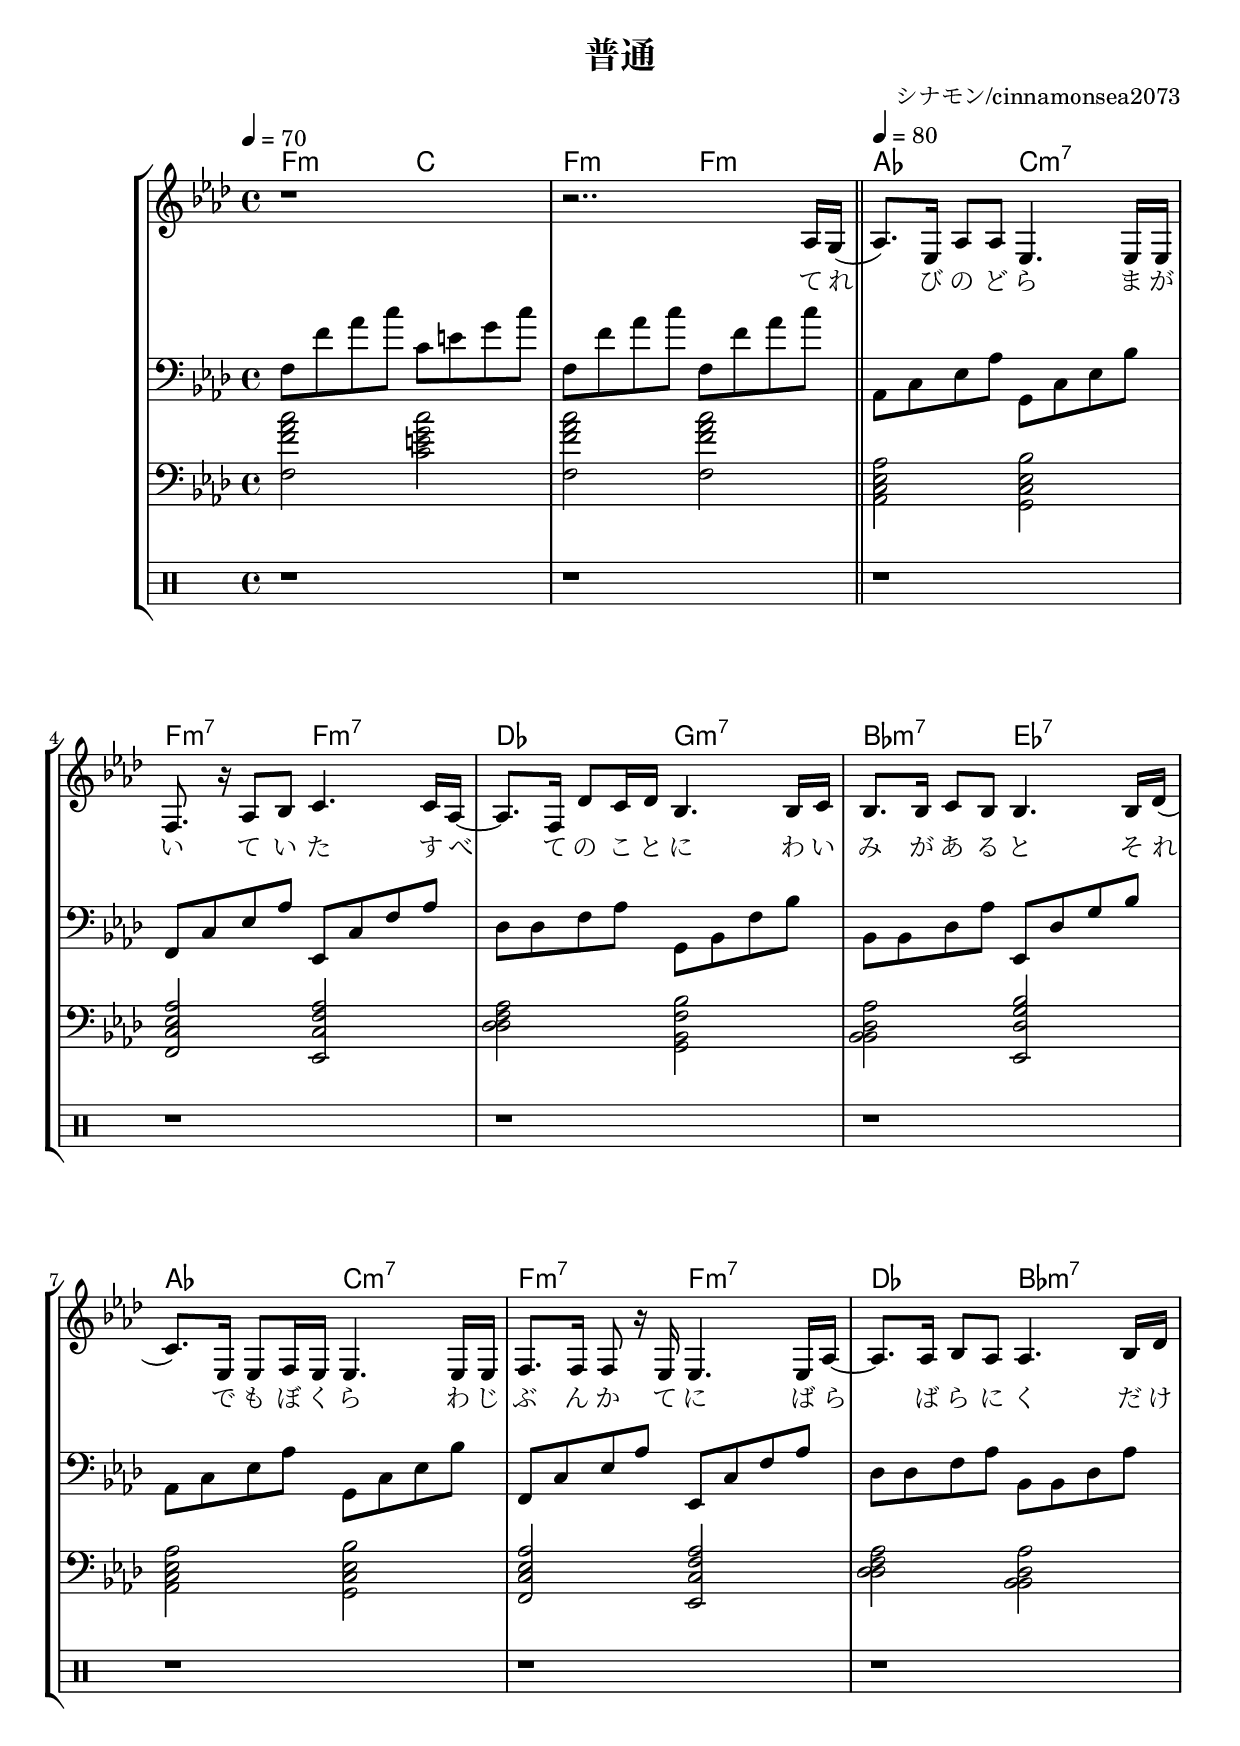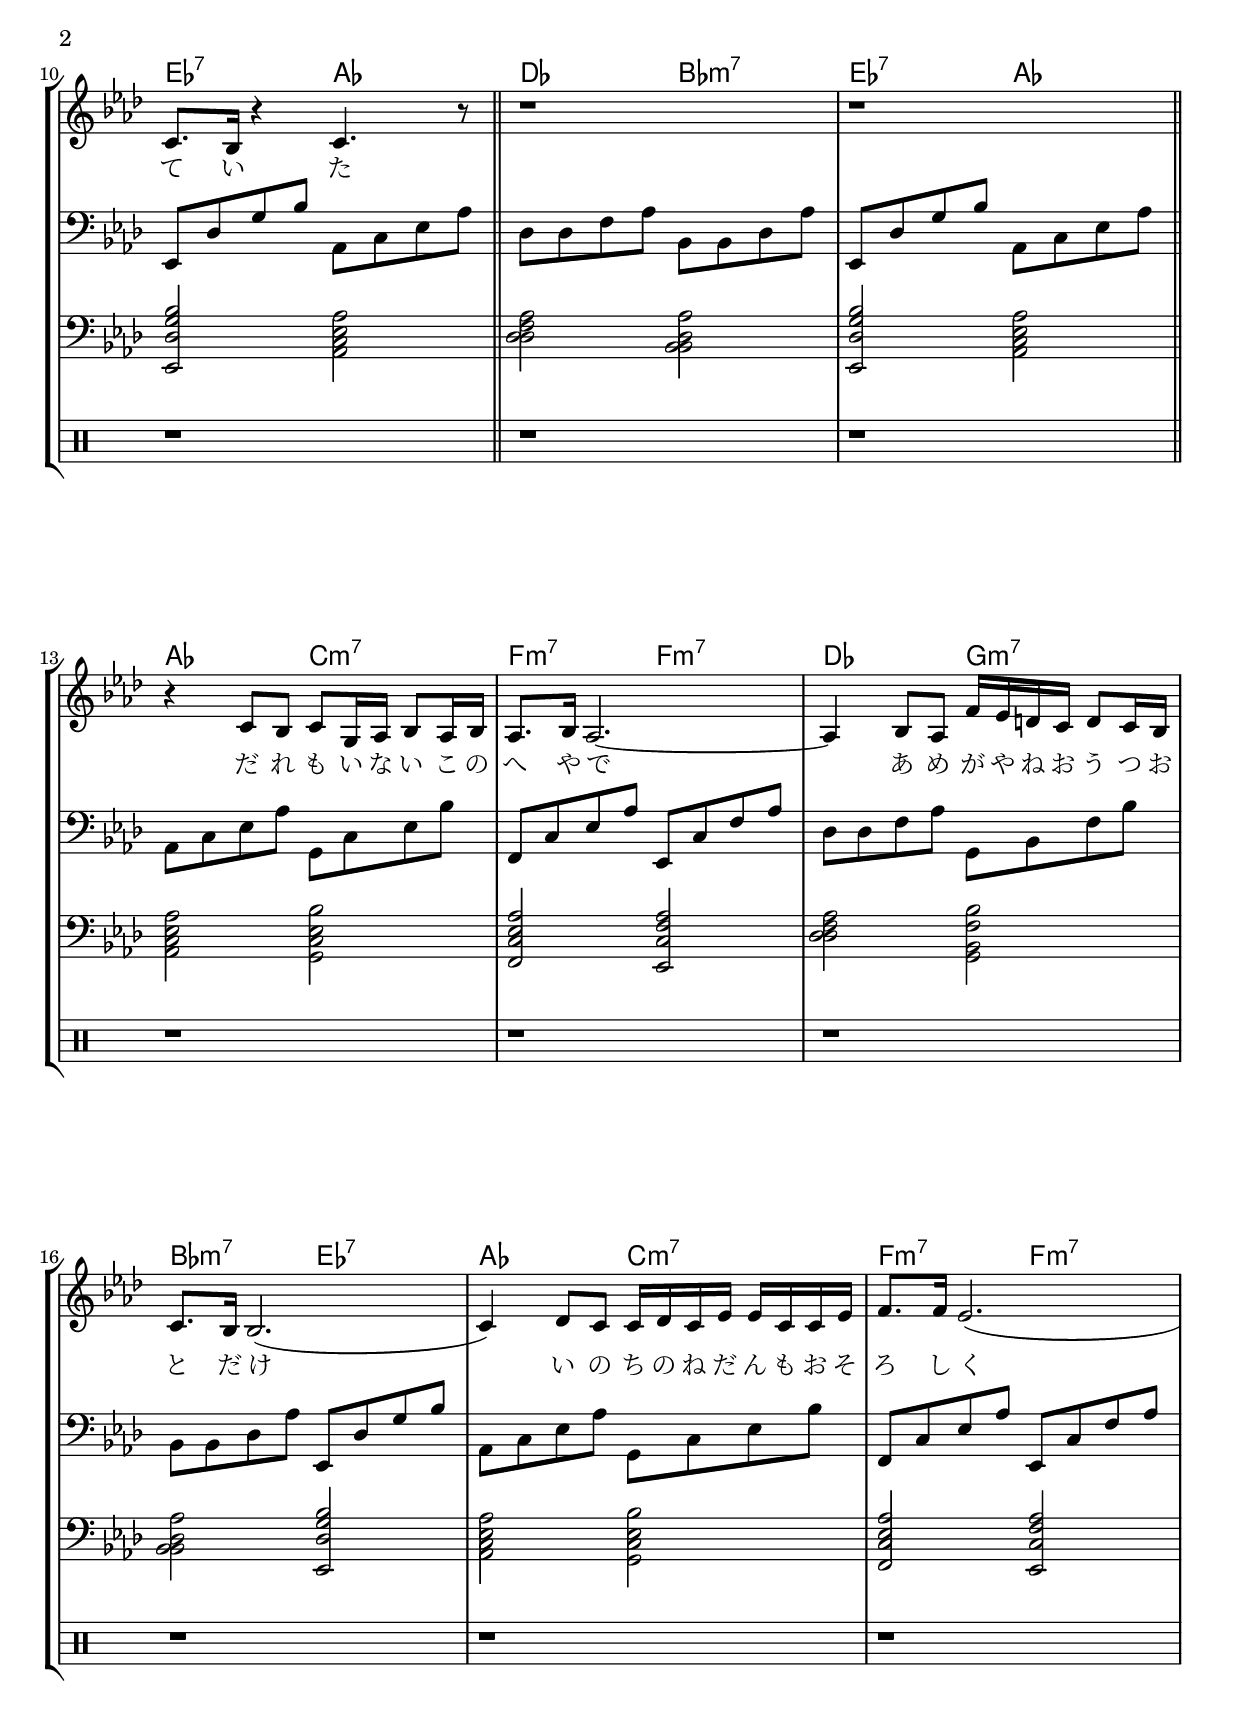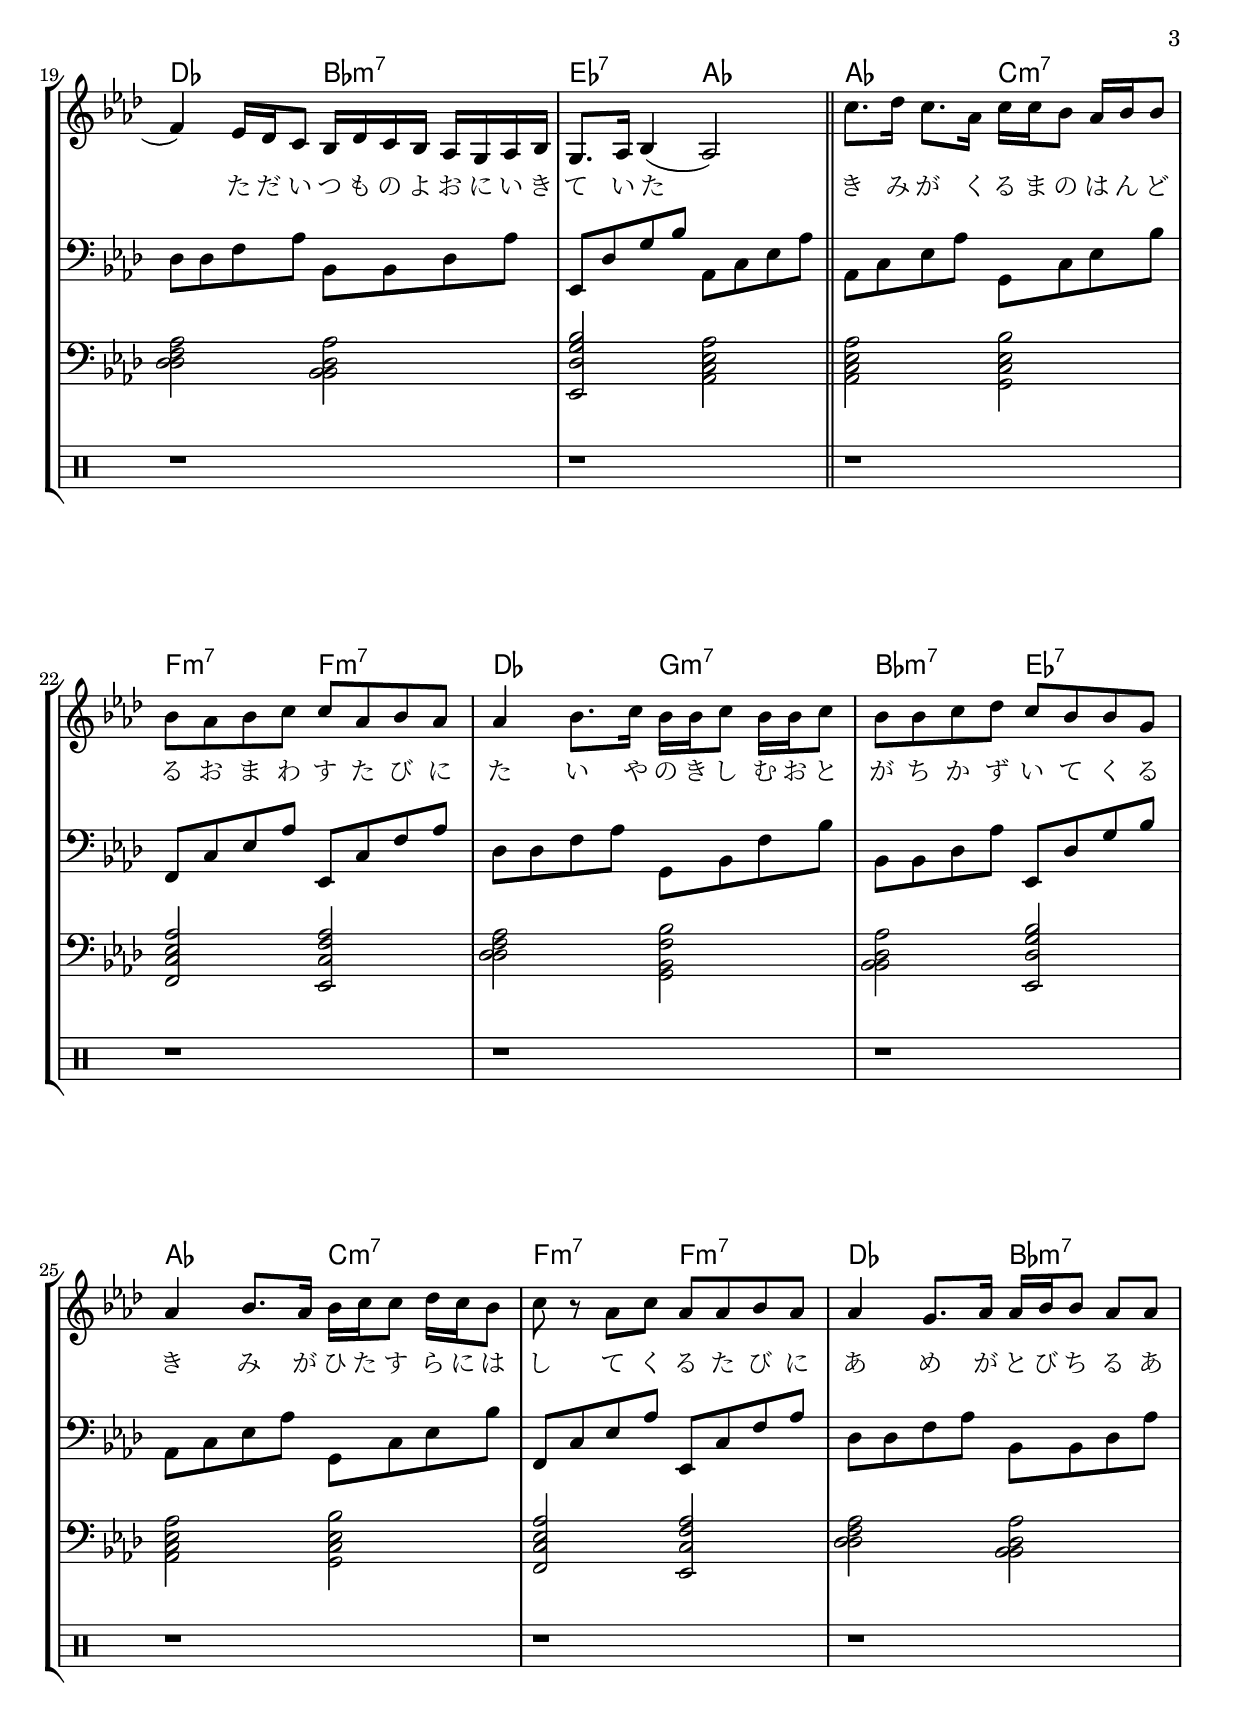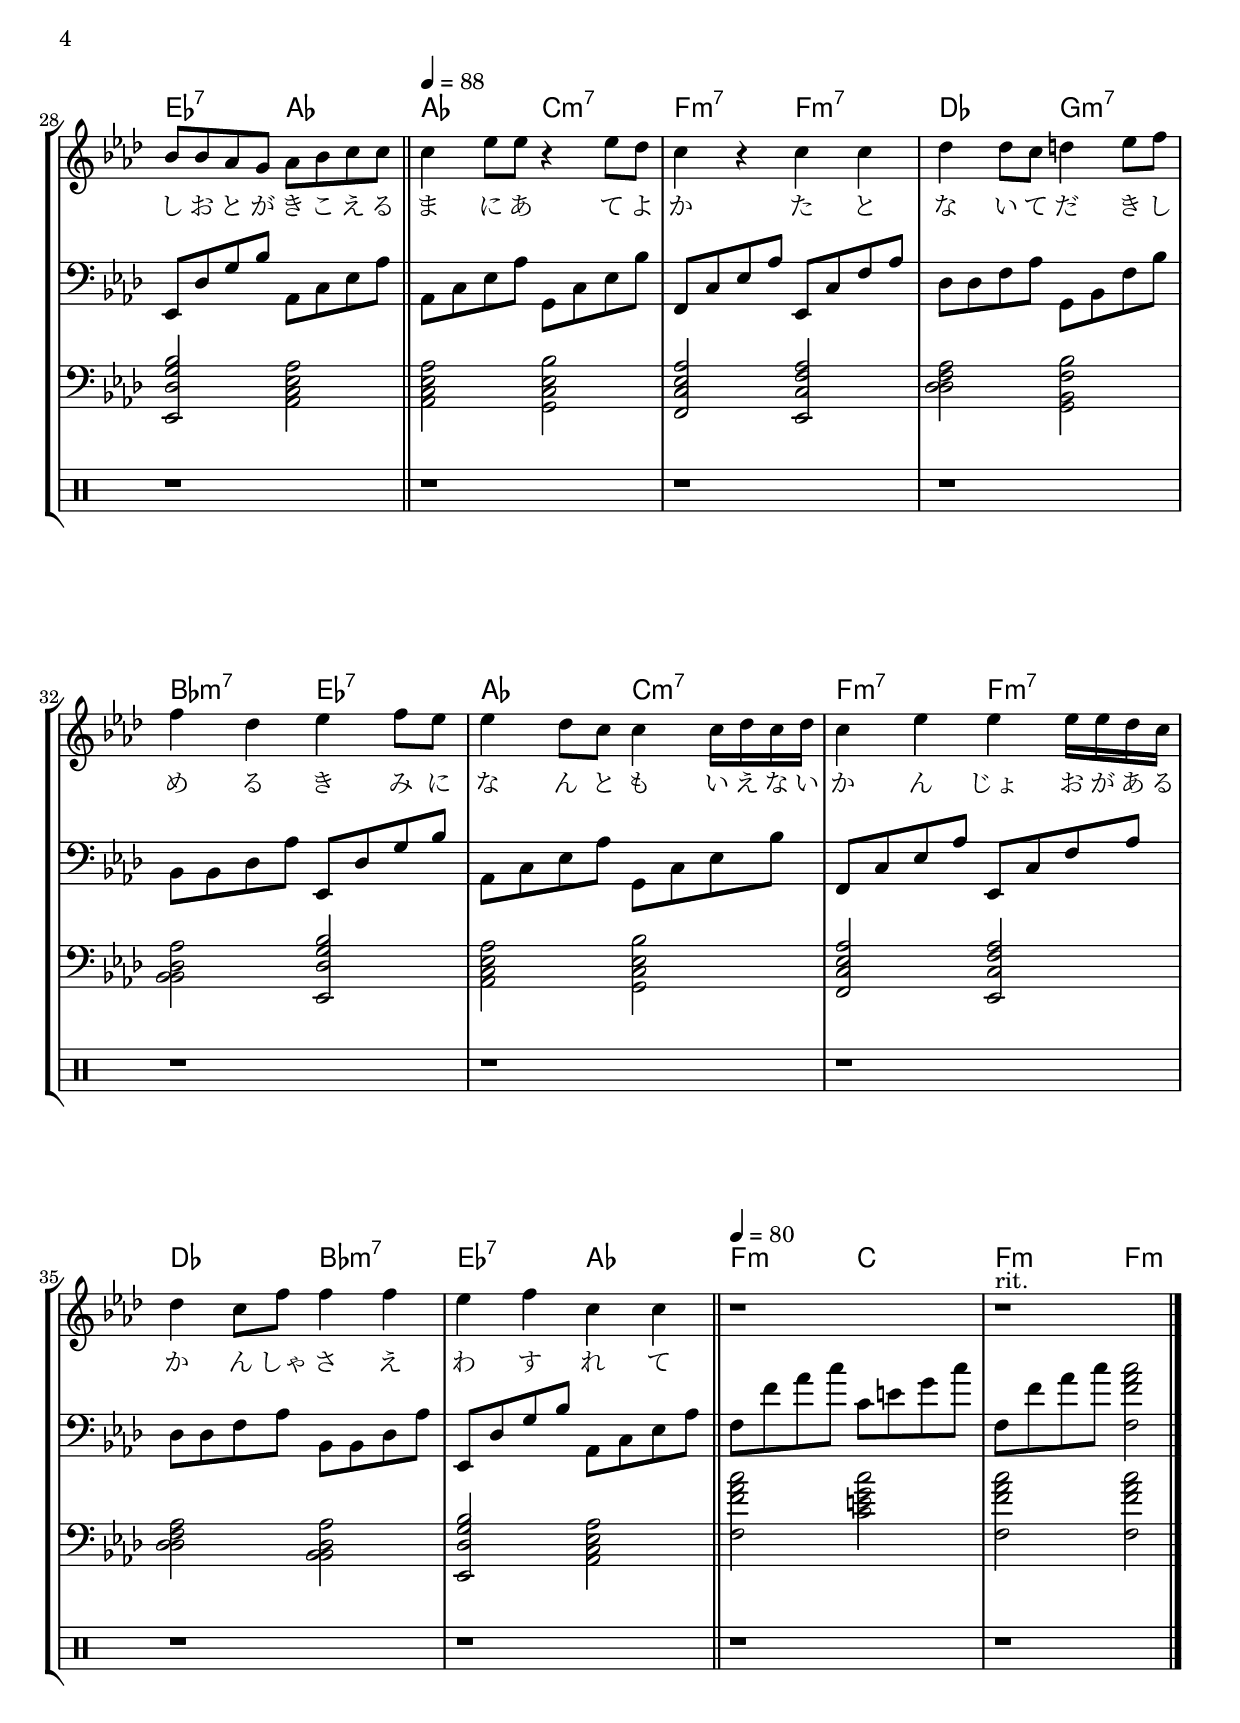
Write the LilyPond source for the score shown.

\version "2.12.1"

\header {
	title = \markup {普通}
	composer = \markup \center-column {シナモン/cinnamonsea2073}
}

harmony = \chordmode {
	f2:m c f:m f:m 

	as c:min7 f:min7 f:min7 des g:min7 bes:min7 es:7 as c:min7 f:min7 f:min7 des bes:min7 es:7 as 

	des bes:min7 es:7 as 

	as c:min7 f:min7 f:min7 des g:min7 bes:min7 es:7 as c:min7 f:min7 f:min7 des bes:min7 es:7 as 

	as c:min7 f:min7 f:min7 des g:min7 bes:min7 es:7 as c:min7 f:min7 f:min7 des bes:min7 es:7 as 

	as c:min7 f:min7 f:min7 des g:min7 bes:min7 es:7 as c:min7 f:min7 f:min7 des bes:min7 es:7 as 

	f:m c f:m f:m 
}

melody = {
	\key as \major
	\tempo 4 = 70
	r1 | r2.. 
	\set Staff.midiInstrument = #"mmi0.36"
	as16  g16 
	(	\tempo 4 = 80
as8.)  es16  as8  as8  es4.  es16  es16 
	f8.  r16  as8  bes8  c'4.  c'16  as16~ 
	as8.  f16  des'8  c'16  des'16  bes4.  bes16  c'16 
	bes8.  bes16  c'8  bes8  bes4.  bes16  des'16 
	(c'8.)  es16  es8  f16  es16  es4.  es16  es16 
	f8.  f16  f8  r16  es16  es4.  es16  as16~ 
	as8.  as16  bes8  as8  as4.  bes16  des'16 
	c'8.  bes16  r4  c'4.  	r8 	r1 | r1   
	\set Staff.midiInstrument = #"mmi0.36"
	r4 c'8  bes8  c'8  g16  as16  bes8  as16  bes16 
	as8.  bes16  as2.~ 
	as4  bes8  as8  f'16  es'16  d'16  c'16  d'8  c'16  bes16 
	c'8.  bes16  bes2. 
	(c'4)  des'8  c'8  c'16  des'16  c'16  es'16  es'16  c'16  c'16  es'16 
	f'8.  f'16  es'2. 
	(f'4)  es'16  des'16  c'8  bes16  des'16  c'16  bes16  as16  g16  as16  bes16 
	g8.  as16  bes4  (as2)
	\set Staff.midiInstrument = #"mmi0.36"
	 c''8.  des''16  c''8.  as'16  c''16  c''16  bes'8  as'16  bes'16  bes'8 
	bes'8  as'8  bes'8  c''8  c''8  as'8  bes'8  as'8 
	as'4  bes'8.  c''16  bes'16  bes'16  c''8  bes'16  bes'16  c''8 
	bes'8  bes'8  c''8  des''8  c''8  bes'8  bes'8  g'8 
	as'4  bes'8.  as'16  bes'16  c''16  c''8  des''16  c''16  bes'8 
	c''8  r8  as'8  c''8  as'8  as'8  bes'8  as'8 
	as'4  g'8.  as'16  as'16  bes'16  bes'8  as'8  as'8 
	bes'8  bes'8  as'8  g'8  as'8  bes'8  c''8  c''8
	\set Staff.midiInstrument = #"mmi0.36"
		\tempo 4 = 88
 c''4  es''8  es''8  r4  es''8  des''8 
	c''4  r4  c''4  c''4 
	des''4  des''8  c''8  d''4  es''8  f''8 
	f''4  des''4  es''4  f''8  es''8 
	es''4  des''8  c''8  c''4  c''16  des''16  c''16  des''16 
	c''4  es''4  es''4  es''16  es''16  des''16  c''16 
	des''4  c''8  f''8  f''4  f''4 
	es''4  f''4  c''4  c''4
	\tempo 4 = 80
	r1 | r1^"rit." \bar "|."
}

words = \lyricmode {
	
	て  れ  び  の  ど  ら  ま  が  い  て  い  た  す  べ  て  の  こ  と  に  わ  い  み  が  あ  る  と  そ  れ  で  も  ぼ  く  ら  わ  じ  ぶ  ん  か  て  に  ば  ら  ば  ら  に  く  だ  け  て  い  た  
	
	だ  れ  も  い  な  い  こ  の  へ  や  で  あ  め  が  や  ね  お  う  つ  お  と  だ  け  い  の  ち  の  ね  だ  ん  も  お  そ  ろ  し  く  た  だ  い  つ  も  の  よ  お  に  い  き  て  い  た  
	き  み  が  く  る  ま  の  は  ん  ど  る  お  ま  わ  す  た  び  に  た  い  や  の  き  し  む  お  と  が  ち  か  ず  い  て  く  る  き  み  が  ひ  た  す  ら  に  は  し  て  く  る  た  び  に  あ  め  が  と  び  ち  る  あ  し  お  と  が  き  こ  え  る  
	ま  に  あ  て  よ  か  た  と  な  い  て  だ  き  し  め  る  き  み  に  な  ん  と  も  い  え  な  い  か  ん  じょ  お  が  あ  る  か  ん  しゃ  さ  え  わ  す  れ  て  
	
}

tempochange = {
	\tempo 4 = 70
	r1 | r1 \bar "||"
	\tempo 4 = 80
	r1 | r1 | r1 | r1 | r1 | r1 | r1 | r1 \bar "||"
	\tempo 4 = 80
	r1 | r1 \bar "||"
	\tempo 4 = 80
	r1 | r1 | r1 | r1 | r1 | r1 | r1 | r1 \bar "||"
	\tempo 4 = 80
	r1 | r1 | r1 | r1 | r1 | r1 | r1 | r1 \bar "||"
	\tempo 4 = 88
	r1 | r1 | r1 | r1 | r1 | r1 | r1 | r1 \bar "||"
	\tempo 4 = 80
	r1 | \tempo 4 = 60 r2 \tempo 4 = 53 r2 \bar "|."
}

mainacc = {
	\clef bass
	\set Staff.midiInstrument = #"Electric Grand"
	\key as \major
	\tempo 4 = 70
	f8 f'8 as'8 c''8
	c'8 e'8 g'8 c''8
	f8 f'8 as'8 c''8
	f8 f'8 as'8 c''8
	\bar "||"

	\set Staff.midiInstrument = #"Acoustic grand"
	\tempo 4 = 80
	as,8 c8 es8 as8
	g,8 c8 es8 bes8
	f,8 c8 es8 as8
	es,8 c8 f8 as8
	des8 des8 f8 as8
	g,8 bes,8 f8 bes8
	bes,8 bes,8 des8 as8
	es,8 des8 g8 bes8
	as,8 c8 es8 as8
	g,8 c8 es8 bes8
	f,8 c8 es8 as8
	es,8 c8 f8 as8
	des8 des8 f8 as8
	bes,8 bes,8 des8 as8
	es,8 des8 g8 bes8
	as,8 c8 es8 as8
	\bar "||"

	\set Staff.midiInstrument = #"Church organ"
	des8 des8 f8 as8
	bes,8 bes,8 des8 as8
	es,8 des8 g8 bes8
	as,8 c8 es8 as8
	\bar "||"

	\set Staff.midiInstrument = #"Acoustic grand"
	as,8 c8 es8 as8
	g,8 c8 es8 bes8
	f,8 c8 es8 as8
	es,8 c8 f8 as8
	des8 des8 f8 as8
	g,8 bes,8 f8 bes8
	bes,8 bes,8 des8 as8
	es,8 des8 g8 bes8
	as,8 c8 es8 as8
	g,8 c8 es8 bes8
	f,8 c8 es8 as8
	es,8 c8 f8 as8
	des8 des8 f8 as8
	bes,8 bes,8 des8 as8
	es,8 des8 g8 bes8
	as,8 c8 es8 as8
	\bar "||"

	\set Staff.midiInstrument = #"Acoustic grand"
	as,8 c8 es8 as8
	g,8 c8 es8 bes8
	f,8 c8 es8 as8
	es,8 c8 f8 as8
	des8 des8 f8 as8
	g,8 bes,8 f8 bes8
	bes,8 bes,8 des8 as8
	es,8 des8 g8 bes8
	as,8 c8 es8 as8
	g,8 c8 es8 bes8
	f,8 c8 es8 as8
	es,8 c8 f8 as8
	des8 des8 f8 as8
	bes,8 bes,8 des8 as8
	es,8 des8 g8 bes8
	as,8 c8 es8 as8
	\bar "||"

	\set Staff.midiInstrument = #"Acoustic grand"
	\tempo 4 = 88
	as,8 c8 es8 as8
	g,8 c8 es8 bes8
	f,8 c8 es8 as8
	es,8 c8 f8 as8
	des8 des8 f8 as8
	g,8 bes,8 f8 bes8
	bes,8 bes,8 des8 as8
	es,8 des8 g8 bes8
	as,8 c8 es8 as8
	g,8 c8 es8 bes8
	f,8 c8 es8 as8
	es,8 c8 f8 as8
	des8 des8 f8 as8
	bes,8 bes,8 des8 as8
	es,8 des8 g8 bes8
	as,8 c8 es8 as8
	\bar "||"

	\set Staff.midiInstrument = #"Acoustic grand"
	\tempo 4 = 80
	f8 f'8 as'8 c''8
	c'8 e'8 g'8 c''8
	f8 f'8 as'8 c''8
	<f f' as' c''>2
	\bar "|."
}

subacc = {
	\clef bass
	\set Staff.midiInstrument = #"Whistle"
	\key as \major
	\tempo 4 = 70
	<f f' as' c''>2
	<c' e' g' c''>2
	<f f' as' c''>2
	<f f' as' c''>2
	\bar "||"

	\set Staff.midiInstrument = #"Acoustic grand"
	\tempo 4 = 80
	<as, c es as>2
	<g, c es bes>2
	<f, c es as>2
	<es, c f as>2
	<des des f as>2
	<g, bes, f bes>2
	<bes, bes, des as>2
	<es, des g bes>2
	<as, c es as>2
	<g, c es bes>2
	<f, c es as>2
	<es, c f as>2
	<des des f as>2
	<bes, bes, des as>2
	<es, des g bes>2
	<as, c es as>2
	\bar "||"

	\set Staff.midiInstrument = #"Honky-tonk"
	<des des f as>2
	<bes, bes, des as>2
	<es, des g bes>2
	<as, c es as>2
	\bar "||"

	\set Staff.midiInstrument = #"Acoustic Guitar (nylon)"
	<as, c es as>2
	<g, c es bes>2
	<f, c es as>2
	<es, c f as>2
	<des des f as>2
	<g, bes, f bes>2
	<bes, bes, des as>2
	<es, des g bes>2
	<as, c es as>2
	<g, c es bes>2
	<f, c es as>2
	<es, c f as>2
	<des des f as>2
	<bes, bes, des as>2
	<es, des g bes>2
	<as, c es as>2
	\bar "||"

	\set Staff.midiInstrument = #"Drawbar Organ"
	<as, c es as>2
	<g, c es bes>2
	<f, c es as>2
	<es, c f as>2
	<des des f as>2
	<g, bes, f bes>2
	<bes, bes, des as>2
	<es, des g bes>2
	<as, c es as>2
	<g, c es bes>2
	<f, c es as>2
	<es, c f as>2
	<des des f as>2
	<bes, bes, des as>2
	<es, des g bes>2
	<as, c es as>2
	\bar "||"

	\set Staff.midiInstrument = #"Electric Piano2"
	\tempo 4 = 88
	<as, c es as>2
	<g, c es bes>2
	<f, c es as>2
	<es, c f as>2
	<des des f as>2
	<g, bes, f bes>2
	<bes, bes, des as>2
	<es, des g bes>2
	<as, c es as>2
	<g, c es bes>2
	<f, c es as>2
	<es, c f as>2
	<des des f as>2
	<bes, bes, des as>2
	<es, des g bes>2
	<as, c es as>2
	\bar "||"

	\set Staff.midiInstrument = #"Acoustic grand"
	\tempo 4 = 80
	<f f' as' c''>2
	<c' e' g' c''>2
	<f f' as' c''>2
	<f f' as' c''>2
	\bar "|."
}

percA = {
	\drummode {
	r1 |r1 \bar "||"
	r1 |r1 |r1 |r1 |r1 |r1 |r1 |r1 \bar "||"
	r1 |r1 \bar "||"
	r1 |r1 |r1 |r1 |r1 |r1 |r1 |r1 \bar "||"
	r1 |r1 |r1 |r1 |r1 |r1 |r1 |r1 \bar "||"
	r1 |r1 |r1 |r1 |r1 |r1 |r1 |r1 \bar "||"
	r1 |r1 \bar "|."
	}
}

percB = {
	\drummode {
	r1 |r1 \bar "||"
	r1 |r1 |r1 |r1 |r1 |r1 |r1 |r1 \bar "||"
	r1 |r1 \bar "||"
	r1 |r1 |r1 |r1 |r1 |r1 |r1 |r1 \bar "||"
	r1 |r1 |r1 |r1 |r1 |r1 |r1 |r1 \bar "||"
	r1 |r1 |r1 |r1 |r1 |r1 |r1 |r1 \bar "||"
	r1 |r1 \bar "|."
	}
}

percC = {
	\drummode {
	r1 |r1 \bar "||"
	r1 |r1 |r1 |r1 |r1 |r1 |r1 |r1 \bar "||"
	r1 |r1 \bar "||"
	r1 |r1 |r1 |r1 |r1 |r1 |r1 |r1 \bar "||"
	r1 |r1 |r1 |r1 |r1 |r1 |r1 |r1 \bar "||"
	r1 |r1 |r1 |r1 |r1 |r1 |r1 |r1 \bar "||"
	r1 |r1 \bar "|."
	}
}

percD = {
	\drummode {
	r1 |r1 \bar "||"
	r1 |r1 |r1 |r1 |r1 |r1 |r1 |r1 \bar "||"
	r1 |r1 \bar "||"
	r1 |r1 |r1 |r1 |r1 |r1 |r1 |r1 \bar "||"
	r1 |r1 |r1 |r1 |r1 |r1 |r1 |r1 \bar "||"
	r1 |r1 |r1 |r1 |r1 |r1 |r1 |r1 \bar "||"
	r1 |r1 \bar "|."
	}
}

percE = {
	\drummode {
	r1 |r1 \bar "||"
	r1 |r1 |r1 |r1 |r1 |r1 |r1 |r1 \bar "||"
	r1 |r1 \bar "||"
	r1 |r1 |r1 |r1 |r1 |r1 |r1 |r1 \bar "||"
	r1 |r1 |r1 |r1 |r1 |r1 |r1 |r1 \bar "||"
	r1 |r1 |r1 |r1 |r1 |r1 |r1 |r1 \bar "||"
	r1 |r1 \bar "|."
	}
}

\score {
	<<
		\new StaffGroup <<
			\new ChordNames {\harmony}
			\new Voice = "melody" {\melody}
			\new Lyrics \lyricsto "melody" \words
			\new Staff = "mainacc" {\mainacc}
			\new Staff = "subacc" {\subacc}
			\new DrumStaff <<
				\new DrumVoice {\percA}
				\new DrumVoice {\percB}
				\new DrumVoice {\percC}
				\new DrumVoice {\percD}
				\new DrumVoice {\percE}
			>>
		>>
	>>
	\layout { }
}
